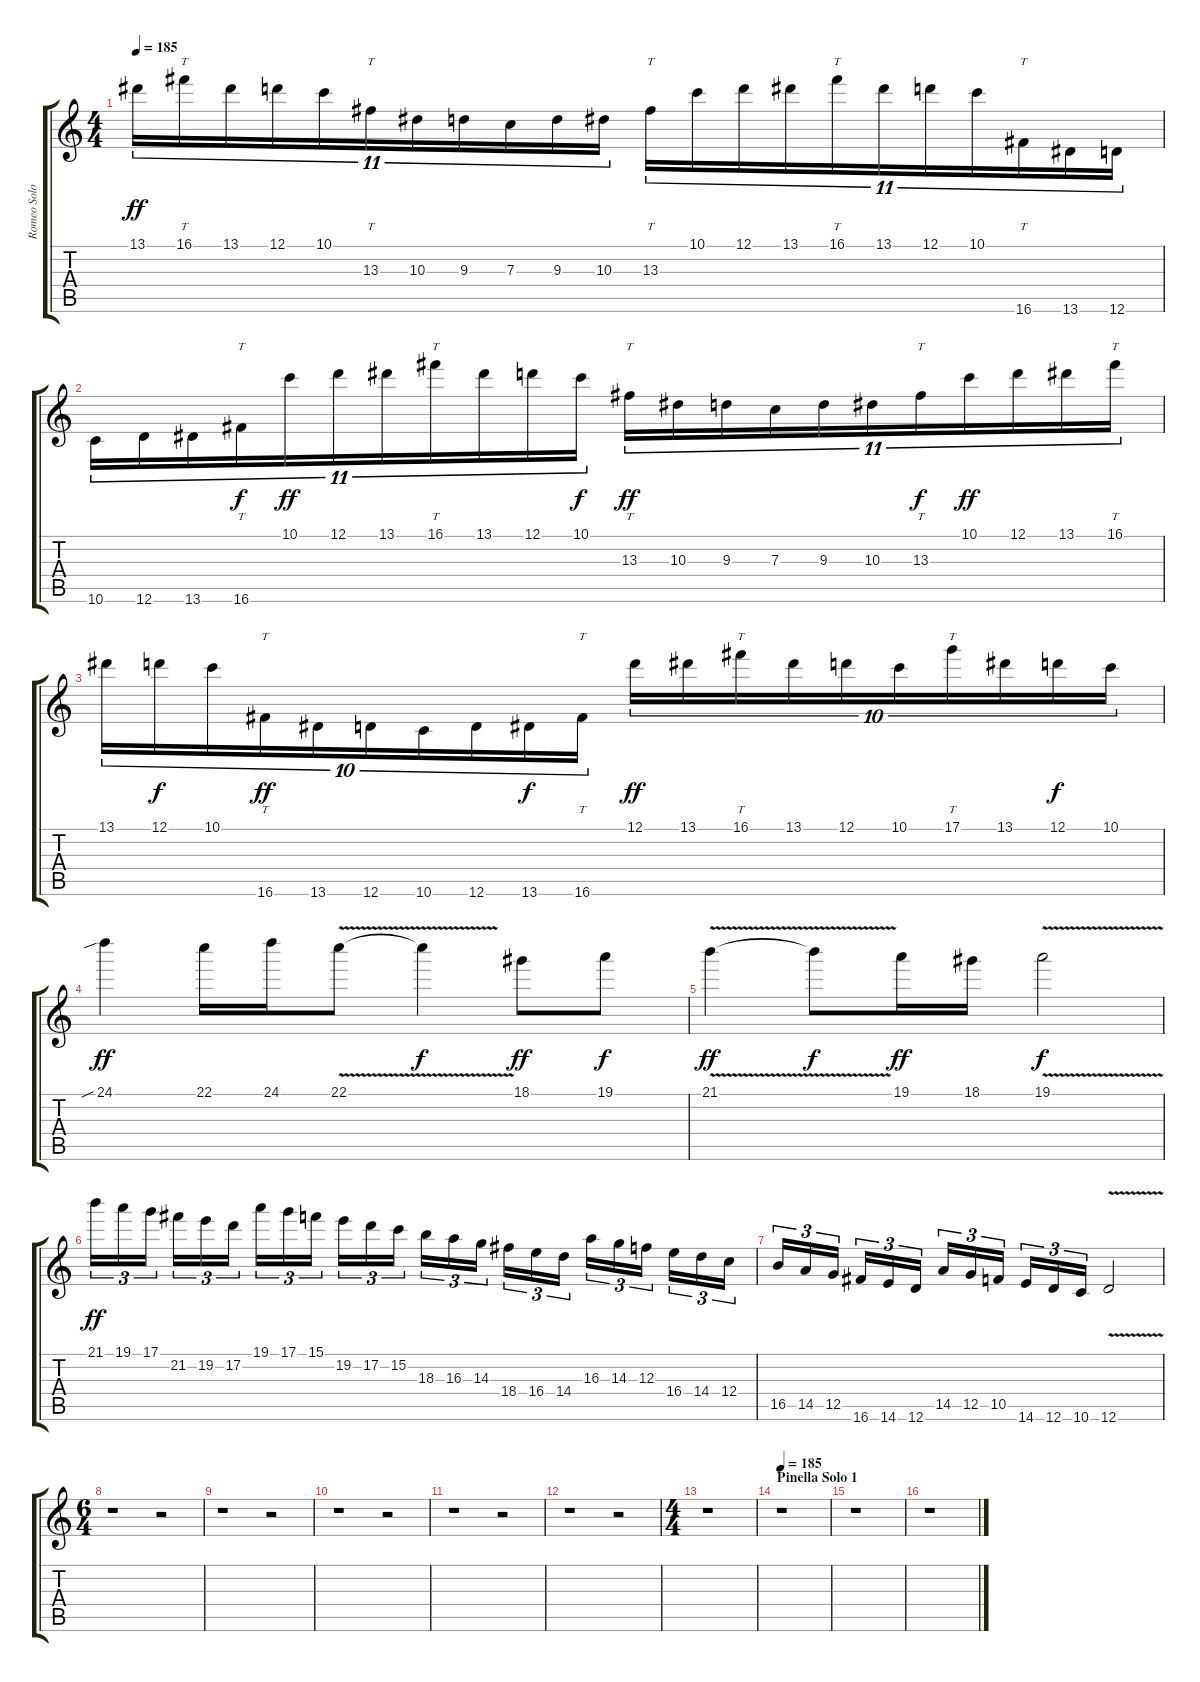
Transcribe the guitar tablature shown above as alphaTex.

\track ("Romeo Solo" "Romeo Solo") {instrument distortionguitar}
\staff {score tabs}
\tuning (D4 A3 F3 C3 G2 D2) {hide}
\ts (4 4)
\tempo 185
\clef g2
\ks c
13.1.16{tu (11 8) dy ff} 16.1.16{tt tu (11 8)} 13.1.16{tu (11 8)} 12.1.16{tu (11 8)} 10.1.16{tu (11 8)} 13.3.16{tt tu (11 8)} 10.3.16{tu (11 8)} 9.3.16{tu (11 8)} 7.3.16{tu (11 8)} 9.3.16{tu (11 8)} 10.3.16{tu (11 8)} 13.3.16{tt tu (11 8)} 10.1.16{tu (11 8)} 12.1.16{tu (11 8)} 13.1.16{tu (11 8)} 16.1.16{tt tu (11 8)} 13.1.16{tu (11 8)} 12.1.16{tu (11 8)} 10.1.16{tu (11 8)} 16.6.16{tt tu (11 8)} 13.6.16{tu (11 8)} 12.6.16{tu (11 8)} |
10.6.16{tu (11 8)} 12.6.16{tu (11 8)} 13.6.16{tu (11 8)} 16.6.16{tt tu (11 8) dy f} 10.1.16{tu (11 8) dy ff} 12.1.16{tu (11 8)} 13.1.16{tu (11 8)} 16.1.16{tt tu (11 8)} 13.1.16{tu (11 8)} 12.1.16{tu (11 8)} 10.1.16{tu (11 8) dy f} 13.3.16{tt tu (11 8) dy ff} 10.3.16{tu (11 8)} 9.3.16{tu (11 8)} 7.3.16{tu (11 8)} 9.3.16{tu (11 8)} 10.3.16{tu (11 8)} 13.3.16{tt tu (11 8) dy f} 10.1.16{tu (11 8) dy ff} 12.1.16{tu (11 8)} 13.1.16{tu (11 8)} 16.1.16{tt tu (11 8)} |
13.1.16{tu (10 8)} 12.1.16{tu (10 8) dy f} 10.1.16{tu (10 8)} 16.6.16{tt tu (10 8) dy ff} 13.6.16{tu (10 8)} 12.6.16{tu (10 8)} 10.6.16{tu (10 8)} 12.6.16{tu (10 8)} 13.6.16{tu (10 8) dy f} 16.6.16{tt tu (10 8)} 12.1.16{tu (10 8) dy ff} 13.1.16{tu (10 8)} 16.1.16{tt tu (10 8)} 13.1.16{tu (10 8)} 12.1.16{tu (10 8)} 10.1.16{tu (10 8)} 17.1.16{tt tu (10 8)} 13.1.16{tu (10 8)} 12.1.16{tu (10 8) dy f} 10.1.16{tu (10 8)} |
24.1{sib}.4{dy ff} 22.1.16 24.1.16 22.1{v}.8 22.1{t}.4{dy f} 18.1.8{dy ff} 19.1.8{dy f} |
21.1{v}.4{dy ff} 21.1{t}.8{dy f} 19.1.16{dy ff} 18.1.16 19.1{v}.2{dy f} |
21.1.16{tu (3 2) dy ff} 19.1.16{tu (3 2)} 17.1.16{tu (3 2)} 21.2.16{tu (3 2)} 19.2.16{tu (3 2)} 17.2.16{tu (3 2)} 19.1.16{tu (3 2)} 17.1.16{tu (3 2)} 15.1.16{tu (3 2)} 19.2.16{tu (3 2)} 17.2.16{tu (3 2)} 15.2.16{tu (3 2)} 18.3.16{tu (3 2)} 16.3.16{tu (3 2)} 14.3.16{tu (3 2)} 18.4.16{tu (3 2)} 16.4.16{tu (3 2)} 14.4.16{tu (3 2)} 16.3.16{tu (3 2)} 14.3.16{tu (3 2)} 12.3.16{tu (3 2)} 16.4.16{tu (3 2)} 14.4.16{tu (3 2)} 12.4.16{tu (3 2)} |
16.5.16{tu (3 2)} 14.5.16{tu (3 2)} 12.5.16{tu (3 2)} 16.6.16{tu (3 2)} 14.6.16{tu (3 2)} 12.6.16{tu (3 2)} 14.5.16{tu (3 2)} 12.5.16{tu (3 2)} 10.5.16{tu (3 2)} 14.6.16{tu (3 2)} 12.6.16{tu (3 2)} 10.6.16{tu (3 2)} 12.6{v}.2 |
\ts (6 4)
r.1 r.2 |
r.1 r.2 |
r.1 r.2 |
r.1 r.2 |
r.1 r.2 |
\ts (4 4)
r.1 |
\section ("" "Pinella Solo 1")
\tempo 185
r.1 |
r.1 |
r.1
